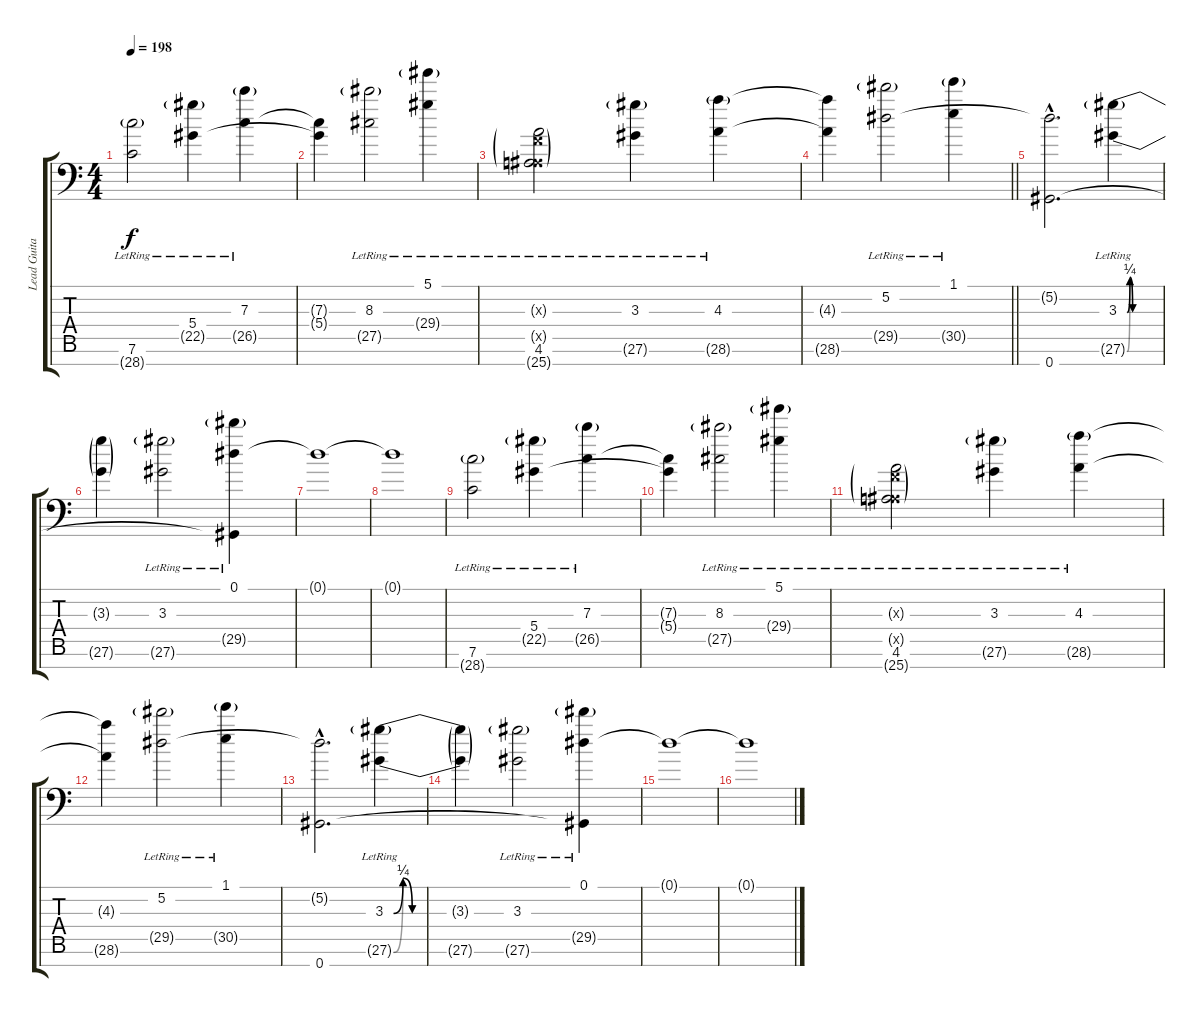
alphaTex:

\track ("Lead Guitar #1" "Lead Guita") {instrument electricguitarjazz}
\staff {score tabs}
\tuning (Eb4 Bb3 F3 Eb3 Bb2 F2 Ab1) {hide}
\ts (4 4)
\tempo 198
\clef f4
\ks c
(7.6{lr} 28.7{g lr}).2{dy f} (5.4{lr} 22.5{g lr}).4 (7.3{lr} 26.5{g lr}).4 |
(7.3{t} 5.4{t}).4 (8.3{lr} 27.5{g lr}).2 (5.1{lr} 29.4{g lr}).4 |
(0.3{g x} 0.5{g x} 4.6{lr} 25.7{g lr}).2 (3.3{lr} 27.6{g lr}).4 (4.3{lr} 28.6{g lr}).4 |
\barLineRight lightlight
(4.3{t} 28.6{t}).4 (5.2{lr} 29.5{g lr}).2 (1.1{lr} 30.5{g lr}).4 |
\section ("" "")
(5.2{hac t} 0.7{hac}).2{d} (3.3{be (custom 0 0 5 1 10 0 60 0) lr} 27.6{be (custom 0 0 5 1 10 0 15 0 60 0) g lr}).4 |
(3.3{t} 27.6{t}).4 (3.3{lr} 27.6{g lr}).2 (0.1{lr} 29.5{g lr} 0.7{t}).4 |
0.1{t}.1 |
0.1{t}.1 |
(7.6{lr} 28.7{g lr}).2 (5.4{lr} 22.5{g lr}).4 (7.3{lr} 26.5{g lr}).4 |
(7.3{t} 5.4{t}).4 (8.3{lr} 27.5{g lr}).2 (5.1{lr} 29.4{g lr}).4 |
(0.3{g x} 0.5{g x} 4.6{lr} 25.7{g lr}).2 (3.3{lr} 27.6{g lr}).4 (4.3{lr} 28.6{g lr}).4 |
(4.3{t} 28.6{t}).4 (5.2{lr} 29.5{g lr}).2 (1.1{lr} 30.5{g lr}).4 |
(5.2{hac t} 0.7{hac}).2{d} (3.3{be (custom 0 0 5 1 10 0 60 0) lr} 27.6{be (custom 0 0 5 1 10 0 15 0 60 0) g lr}).4 |
(3.3{t} 27.6{t}).4 (3.3{lr} 27.6{g lr}).2 (0.1{lr} 29.5{g lr} 0.7{t}).4 |
0.1{t}.1 |
0.1{t}.1
